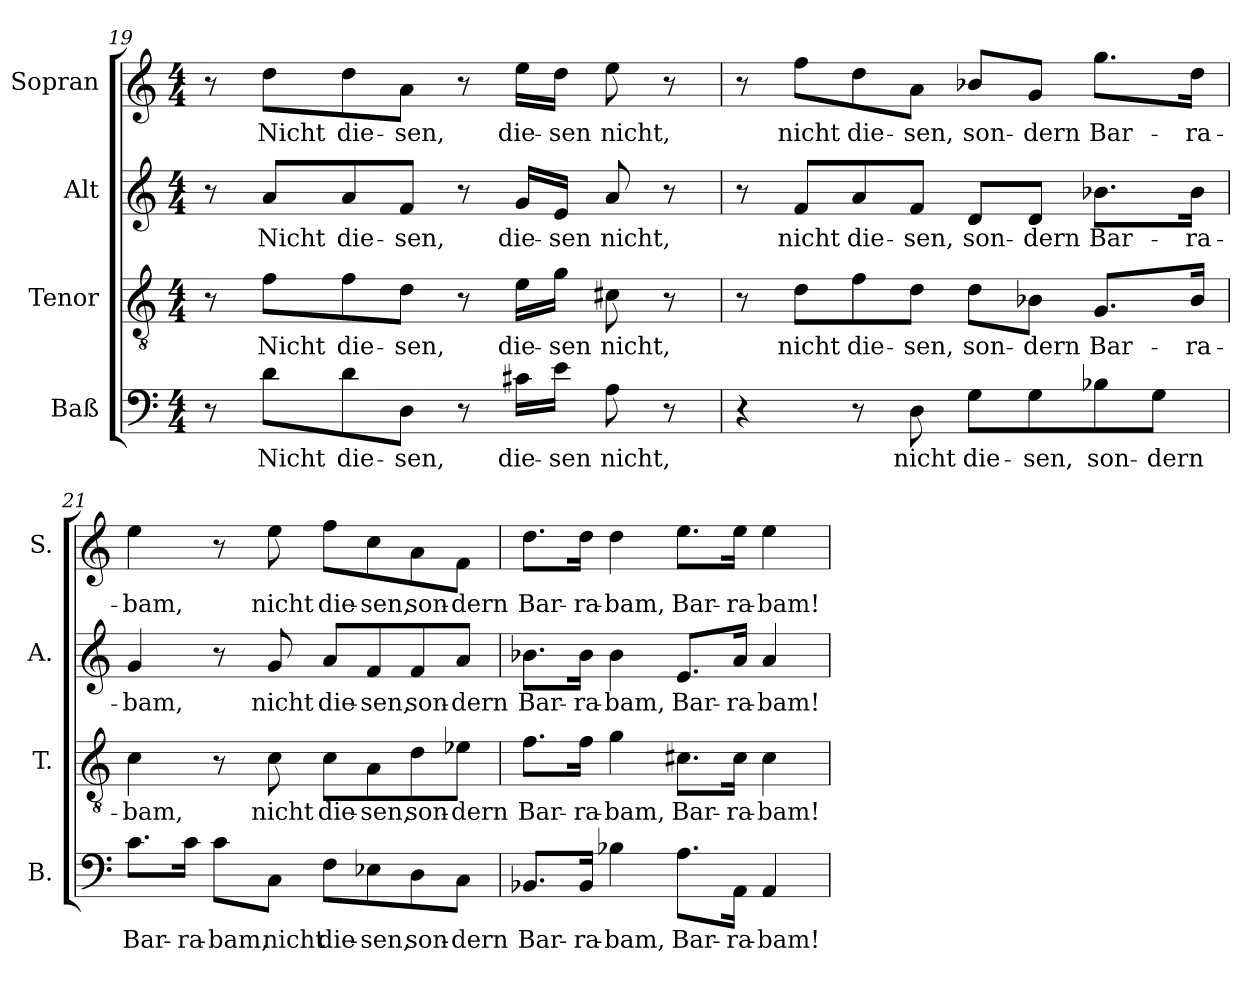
**kern	**text	**kern	**text	**kern	**text	**kern	**text
*part4	*part4	*part3	*part3	*part2	*part2	*part1	*part1
*staff4	*staff4	*staff3	*staff3	*staff2	*staff2	*staff1	*staff1
*I"Baß	*	*I"Tenor	*	*I"Alt	*	*I"Sopran	*
*I'B.	*	*I'T.	*	*I'A.	*	*I'S.	*
*clefF4	*	*clefGv2	*	*clefG2	*	*clefG2	*
*k[]	*	*k[]	*	*k[]	*	*k[]	*
*M4/4	*	*M4/4	*	*M4/4	*	*M4/4	*
=19	=19	=19	=19	=19	=19	=19	=19
8r	.	8r	.	8r	.	8r	.
!	!LO:LY:b	!	!LO:LY:b	!	!LO:LY:b	!	!LO:LY:b
8d\L	Nicht	8f\L	Nicht	8a/L	Nicht	8dd\L	Nicht
!	!LO:LY:b	!	!LO:LY:b	!	!LO:LY:b	!	!LO:LY:b
8d\	die-	8f\	die-	8a/	die-	8dd\	die-
!	!LO:LY:b	!	!LO:LY:b	!	!LO:LY:b	!	!LO:LY:b
8D\J	-sen,	8d\J	-sen,	8f/J	-sen,	8a\J	-sen,
8r	.	8r	.	8r	.	8r	.
!	!LO:LY:b	!	!LO:LY:b	!	!LO:LY:b	!	!LO:LY:b
16c#X\LL	die-	16e\LL	die-	16g/LL	die-	16ee\LL	die-
!	!LO:LY:b	!	!LO:LY:b	!	!LO:LY:b	!	!LO:LY:b
16e\JJ	-sen	16g\JJ	-sen	16e/JJ	-sen	16dd\JJ	-sen
!	!LO:LY:b	!	!LO:LY:b	!	!LO:LY:b	!	!LO:LY:b
8A\	nicht,	8c#X\	nicht,	8a/	nicht,	8ee\	nicht,
8r	.	8r	.	8r	.	8r	.
=20	=20	=20	=20	=20	=20	=20	=20
4r	.	8r	.	8r	.	8r	.
!	!	!	!LO:LY:b	!	!LO:LY:b	!	!LO:LY:b
.	.	8d\L	nicht	8f/L	nicht	8ff\L	nicht
!	!	!	!LO:LY:b	!	!LO:LY:b	!	!LO:LY:b
8r	.	8f\	die-	8a/	die-	8dd\	die-
!	!LO:LY:b	!	!LO:LY:b	!	!LO:LY:b	!	!LO:LY:b
8D\	nicht	8d\J	-sen,	8f/J	-sen,	8a\J	-sen,
!	!LO:LY:b	!	!LO:LY:b	!	!LO:LY:b	!	!LO:LY:b
8G\L	die-	8d\L	son-	8d/L	son-	8b-X/L	son-
!	!LO:LY:b	!	!LO:LY:b	!	!LO:LY:b	!	!LO:LY:b
8G\	-sen,	8B-X\J	-dern	8d/J	-dern	8g/J	-dern
!	!LO:LY:b	!	!LO:LY:b	!	!LO:LY:b	!	!LO:LY:b
8B-X\	son-	8.G/L	Bar-	8.b-X\L	Bar-	8.gg\L	Bar-
!	!LO:LY:b	!	!	!	!	!	!
8G\J	-dern	.	.	.	.	.	.
!	!	!	!LO:LY:b	!	!LO:LY:b	!	!LO:LY:b
.	.	16B-/Jk	-ra-	16b-\Jk	-ra-	16dd\Jk	-ra-
!!LO:LB:g=z
=21	=21	=21	=21	=21	=21	=21	=21
!	!LO:LY:b	!	!LO:LY:b	!	!LO:LY:b	!	!LO:LY:b
8.c\L	Bar-	4c\	-bam,	4g/	-bam,	4ee\	-bam,
!	!LO:LY:b	!	!	!	!	!	!
16c\Jk	-ra-	.	.	.	.	.	.
!	!LO:LY:b	!	!	!	!	!	!
8c\L	-bam,	8r	.	8r	.	8r	.
!	!LO:LY:b	!	!LO:LY:b	!	!LO:LY:b	!	!LO:LY:b
8C\J	nicht	8c\	nicht	8g/	nicht	8ee\	nicht
!	!LO:LY:b	!	!LO:LY:b	!	!LO:LY:b	!	!LO:LY:b
8F\L	die-	8c\L	die-	8a/L	die-	8ff\L	die-
!	!LO:LY:b	!	!LO:LY:b	!	!LO:LY:b	!	!LO:LY:b
8E-X\	-sen,	8A\	-sen,	8f/	-sen,	8cc\	-sen,
!	!LO:LY:b	!	!LO:LY:b	!	!LO:LY:b	!	!LO:LY:b
8D\	son-	8d\	son-	8f/	son-	8a\	son-
!	!LO:LY:b	!	!LO:LY:b	!	!LO:LY:b	!	!LO:LY:b
8C\J	-dern	8e-X\J	-dern	8a/J	-dern	8f\J	-dern
=22	=22	=22	=22	=22	=22	=22	=22
!	!LO:LY:b	!	!LO:LY:b	!	!LO:LY:b	!	!LO:LY:b
8.BB-X/L	Bar-	8.f\L	Bar-	8.b-X\L	Bar-	8.dd\L	Bar-
!	!LO:LY:b	!	!LO:LY:b	!	!LO:LY:b	!	!LO:LY:b
16BB-/Jk	-ra-	16f\Jk	-ra-	16b-\Jk	-ra-	16dd\Jk	-ra-
!	!LO:LY:b	!	!LO:LY:b	!	!LO:LY:b	!	!LO:LY:b
4B-X\	-bam,	4g\	-bam,	4b-\	-bam,	4dd\	-bam,
!	!LO:LY:b	!	!LO:LY:b	!	!LO:LY:b	!	!LO:LY:b
8.A\L	Bar-	8.c#X\L	Bar-	8.e/L	Bar-	8.ee\L	Bar-
!	!LO:LY:b	!	!LO:LY:b	!	!LO:LY:b	!	!LO:LY:b
16AA\Jk	-ra-	16c#\Jk	-ra-	16a/Jk	-ra-	16ee\Jk	-ra-
!	!LO:LY:b	!	!LO:LY:b	!	!LO:LY:b	!	!LO:LY:b
4AA/	-bam!	4c#\	-bam!	4a/	-bam!	4ee\	-bam!
=	=	=	=	=	=	=	=
*-	*-	*-	*-	*-	*-	*-	*-
